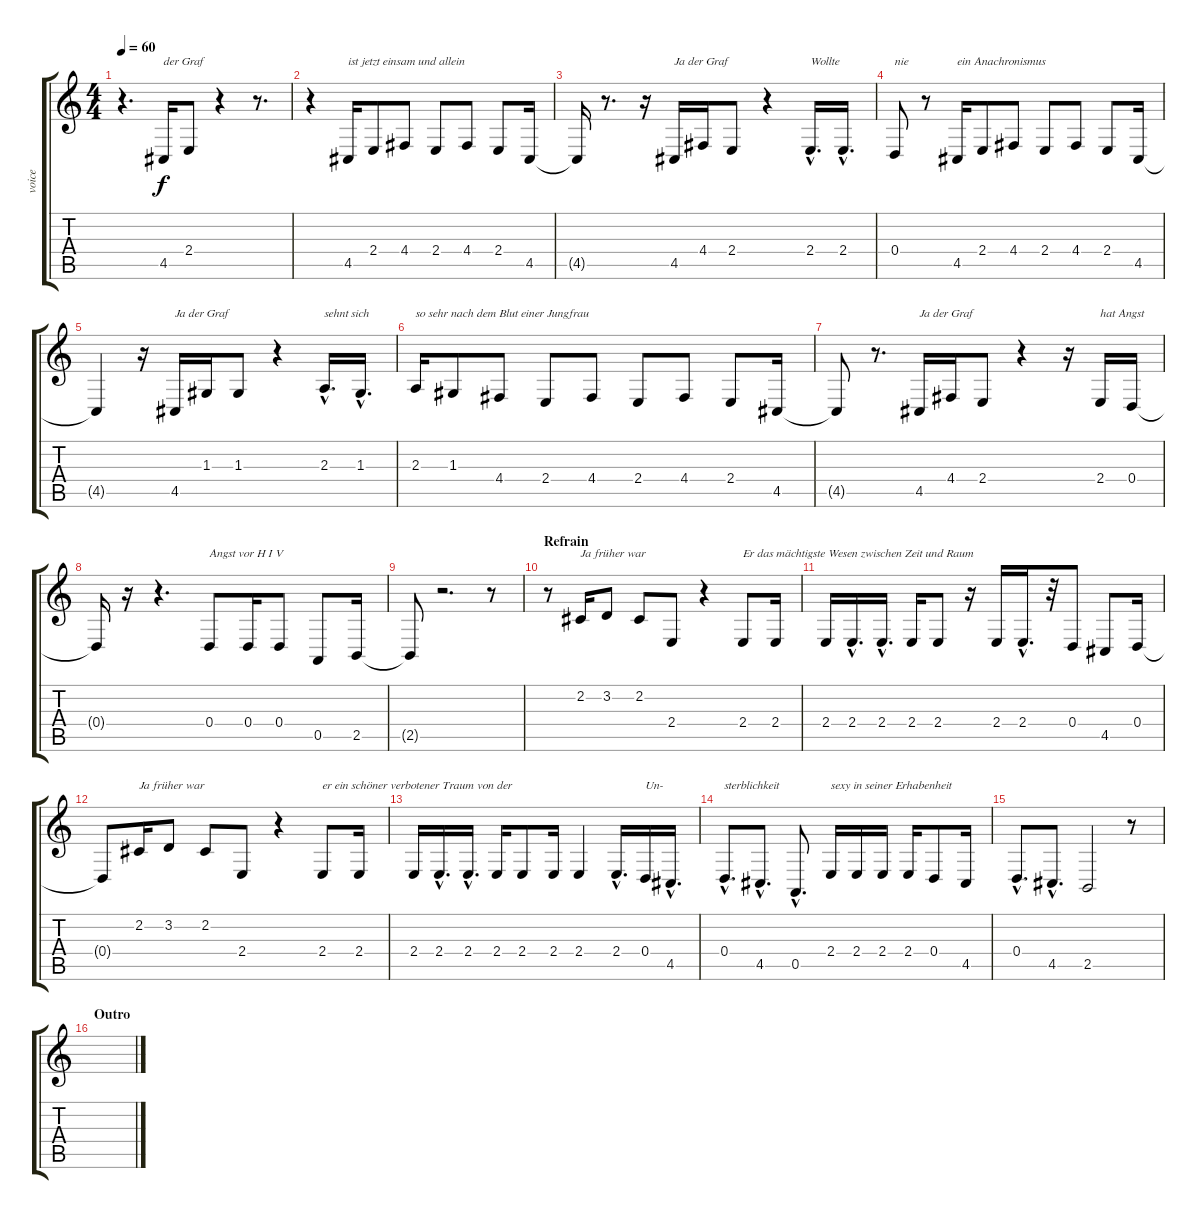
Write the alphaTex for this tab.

\track ("voice" "voice") {instrument flute}
\staff {score tabs}
\tuning (E4 B3 G3 D3 A2 E2) {hide}
\ts (4 4)
\tempo 60
\clef g2
\ks c
r.4{d dy f} 4.5.16{txt "der Graf"} 2.4.8 r.4 r.8{d} |
r.4 4.5.16{txt "ist jetzt einsam und allein"} 2.4.8 4.4.8 2.4.8 4.4.8 2.4.8 4.5.16 |
4.5{t}.16 r.8{d} r.16 4.5.16{txt "Ja der Graf"} 4.4.16 2.4.8 r.4 2.4{hac}.16{d txt "Wollte"} 2.4{hac}.16{d} |
0.4.8{txt "nie"} r.8 4.5.16{txt "ein Anachronismus"} 2.4.8 4.4.8 2.4.8 4.4.8 2.4.8 4.5.16 |
4.5{t}.4 r.16 4.5.16{txt "Ja der Graf"} 1.3.16 1.3.8 r.4 2.3{hac}.16{d txt "sehnt sich"} 1.3{hac}.16{d} |
2.3.16{txt "so sehr nach dem Blut einer Jungfrau"} 1.3.8 4.4.8 2.4.8 4.4.8 2.4.8 4.4.8 2.4.8 4.5.16 |
4.5{t}.8 r.8{d} 4.5.16{txt "Ja der Graf"} 4.4.16 2.4.8 r.4 r.16 2.4.16{txt "hat Angst"} 0.4.16 |
0.4{t}.16 r.16 r.4{d} 0.4.8{txt "Angst vor H I V "} 0.4.16 0.4.8 0.5.8 2.5.16 |
2.5{t}.8 r.2{d} r.8 |
\section ("" "Refrain")
r.8 2.2.16{txt "Ja früher war" volume 16} 3.2.8 2.2.8 2.4.8 r.4 2.4.8{txt "Er das mächtigste Wesen zwischen Zeit und Raum"} 2.4.16 |
2.4.16 2.4{hac}.16{d} 2.4{hac}.16{d} 2.4.16 2.4.8 r.16 2.4.16 2.4{hac}.16{d} r.32 0.4.8 4.5.8 0.4.16 |
0.4{t}.8 2.2.16{txt "Ja früher war" volume 16} 3.2.8 2.2.8 2.4.8 r.4 2.4.8{txt "er ein schöner verbotener Traum von der "} 2.4.16 |
2.4.16 2.4{hac}.16{d} 2.4{hac}.16{d} 2.4.16 2.4.8 2.4.16 2.4.4 2.4{hac}.16{d} 0.4.16{txt "Un-"} 4.5{hac}.16{d} |
0.4{hac}.8{d txt "sterblichkeit"} 4.5{hac}.8{d} 0.5{hac}.8{d} 2.4.16{txt "sexy in seiner Erhabenheit"} 2.4.16 2.4.16 2.4.16 0.4.8 4.5.16 |
0.4{hac}.8{d} 4.5{hac}.8{d} 2.5.2 r.8 |
\section ("" "Outro")
